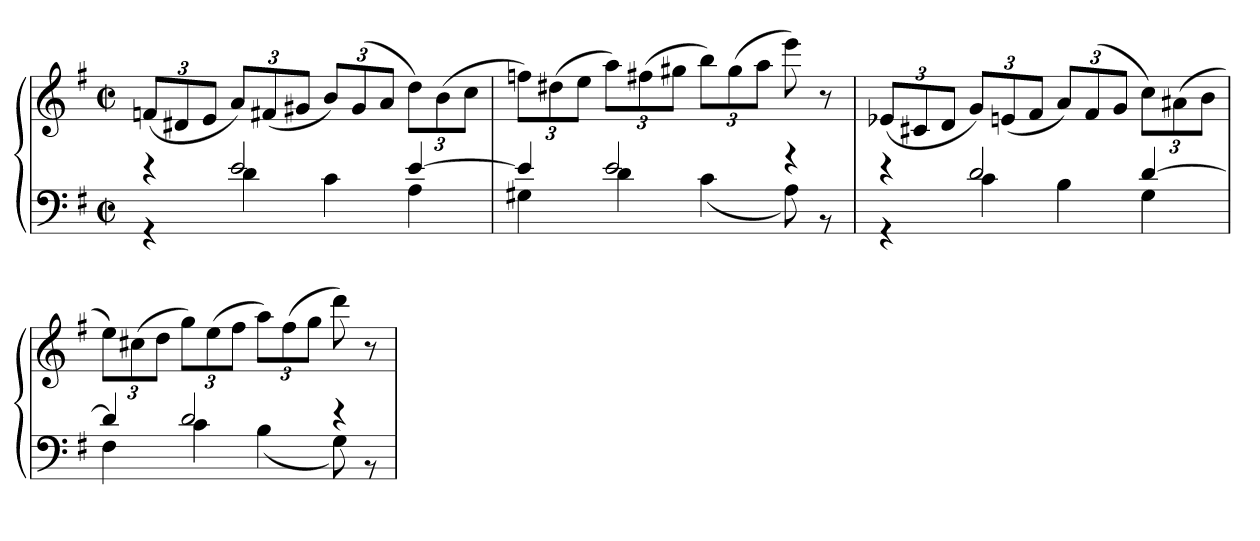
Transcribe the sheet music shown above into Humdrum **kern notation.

**kern	**kern
*part1	*part1
*staff2	*staff1
*clefF4	*clefG2
*k[f#]	*k[f#]
*G:	*G:
*M2/2	*M2/2
*met(c|)	*met(c|)
=	=
*^	*
4r	4r	(12fnL
.	.	12d#X
.	.	12eJ
2e	4d	12aL)
.	.	(12f#X
.	.	12g#XJ
.	4c	12bL)
.	.	(12g#
.	.	12aJ
[4e	4A	12ddL)
.	.	(12b
.	.	12ccJ
=	=	=
4e]	4G#X	12ffnL)
.	.	(12dd#X
.	.	12eeJ
2e	4d	12aaL)
.	.	(12ff#X
.	.	12gg#XJ
.	(4c	12bbL)
.	.	(12gg#
.	.	12aaJ
4r	8A)	8eee)
.	8r	8r
=	=	=
4r	4r	(12e-XL
.	.	12c#X
.	.	12dJ
2d	4c	12gL)
.	.	(12en
.	.	12f#J
.	4B	12aL)
.	.	(12f#
.	.	12gJ
[4d	4G	12ccL)
.	.	(12a#X
.	.	12bJ
=	=	=
4d]	4F#	12eeL)
.	.	(12cc#X
.	.	12ddJ
2d	4c	12ggL)
.	.	(12ee
.	.	12ff#J
.	(4B	12aaL)
.	.	(12ff#
.	.	12ggJ
4r	8G)	8ddd)
.	8r	8r
*v	*v	*
=	=
*-	*-
